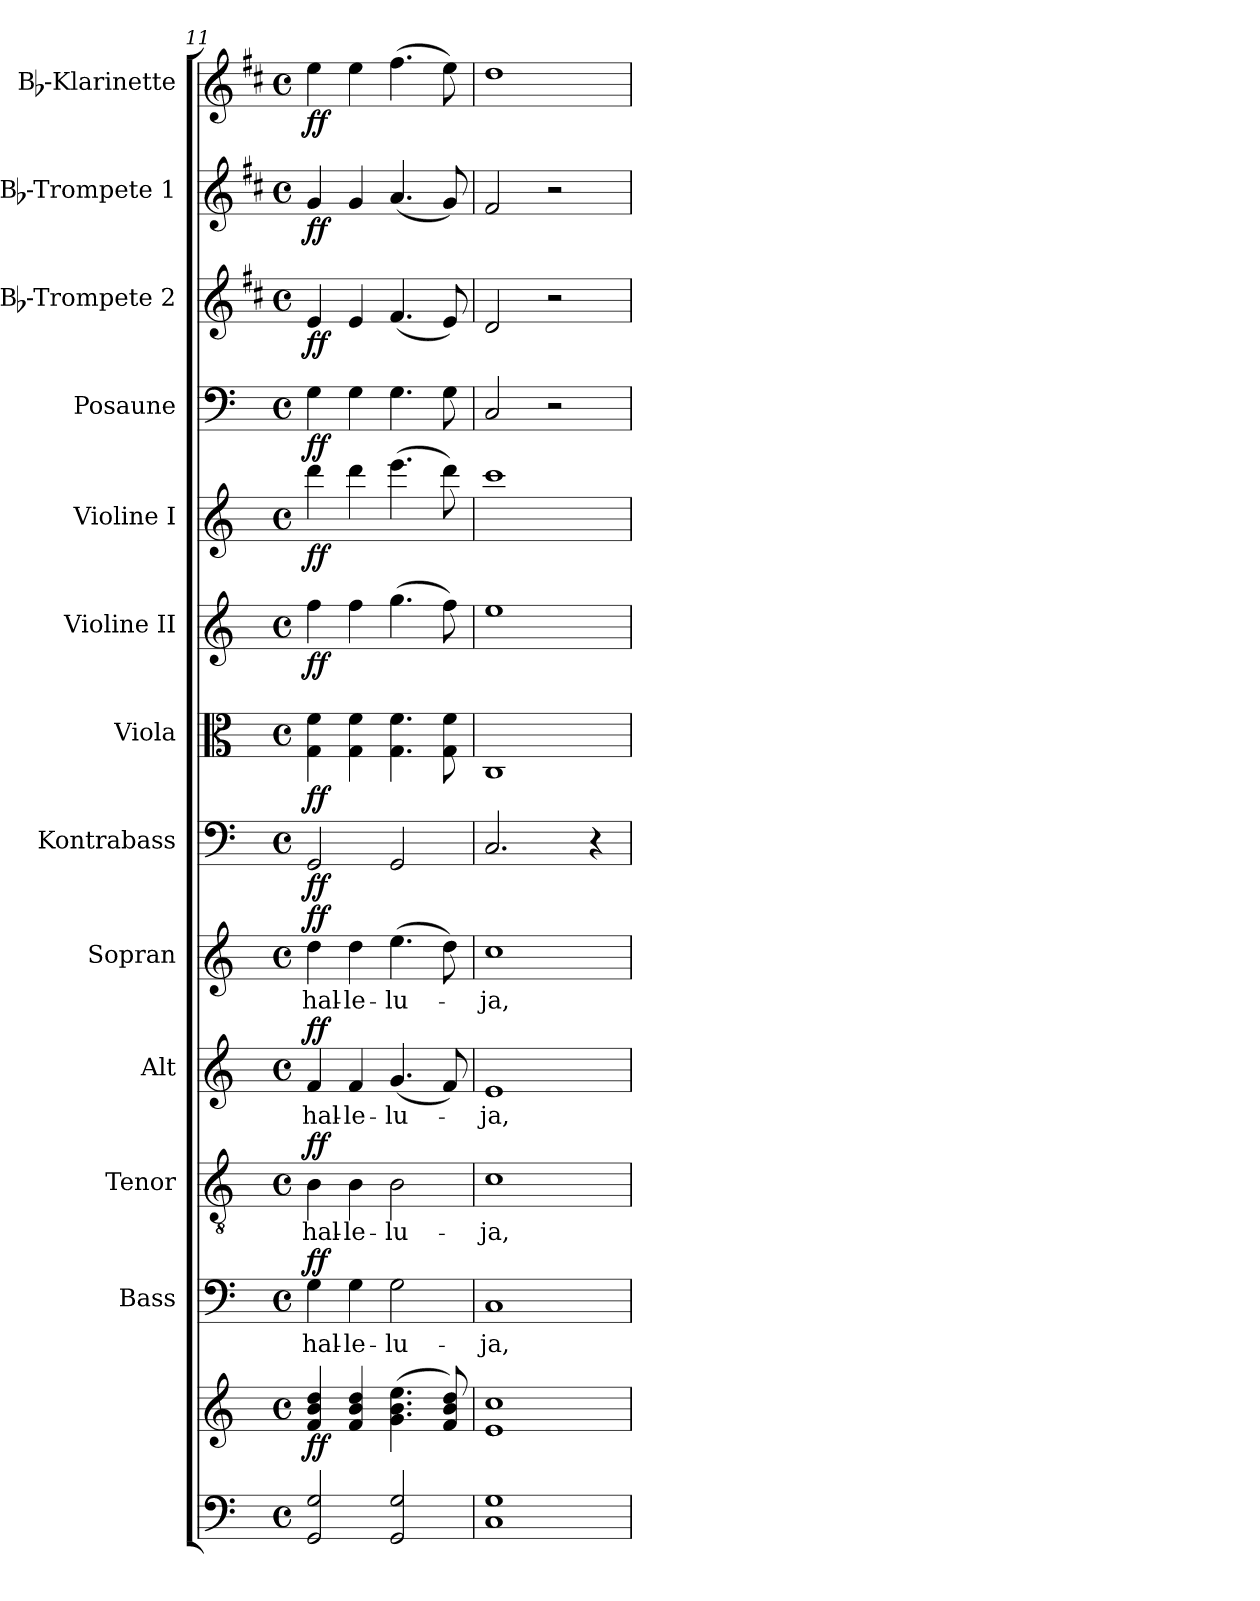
**kern	**kern	**dynam	**kern	**text	**dynam	**kern	**text	**dynam	**kern	**text	**dynam	**kern	**text	**dynam	**kern	**dynam	**kern	**dynam	**kern	**dynam	**kern	**dynam	**kern	**dynam	**kern	**dynam	**kern	**dynam	**kern	**dynam
*part13	*part13	*part13	*part12	*part12	*part12	*part11	*part11	*part11	*part10	*part10	*part10	*part9	*part9	*part9	*part8	*part8	*part7	*part7	*part6	*part6	*part5	*part5	*part4	*part4	*part3	*part3	*part2	*part2	*part1	*part1
*staff14	*staff13	*staff13/14	*staff12	*staff12	*staff12	*staff11	*staff11	*staff11	*staff10	*staff10	*staff10	*staff9	*staff9	*staff9	*staff8	*staff8	*staff7	*staff7	*staff6	*staff6	*staff5	*staff5	*staff4	*staff4	*staff3	*staff3	*staff2	*staff2	*staff1	*staff1
*	*	*	*I"Bass	*	*	*I"Tenor	*	*	*I"Alt	*	*	*I"Sopran	*	*	*I"Kontrabass	*	*I"Viola	*	*I"Violine II	*	*I"Violine I	*	*I"Posaune	*	*I"Bb-Trompete 2	*	*I"Bb-Trompete 1	*	*I"Bb-Klarinette	*
*	*	*	*I'B.	*	*	*I'T.	*	*	*I'A.	*	*	*I'S.	*	*	*I'Kb.	*	*I'Vla.	*	*I'Vl. II	*	*I'Vl. I	*	*I'Pos.	*	*I'Bb Trp. 2	*	*I'Bb Trp. 1	*	*I'Bb Kl.	*
*clefF4	*clefG2	*	*clefF4	*	*	*clefGv2	*	*	*clefG2	*	*	*clefG2	*	*	*clefF4	*	*clefC3	*	*clefG2	*	*clefG2	*	*clefF4	*	*clefG2	*	*clefG2	*	*clefG2	*
*	*	*	*	*	*	*	*	*	*	*	*	*	*	*	*ITrd7c12	*	*	*	*	*	*	*	*	*	*ITrd1c2	*	*ITrd1c2	*	*ITrd1c2	*
*k[]	*k[]	*	*k[]	*	*	*k[]	*	*	*k[]	*	*	*k[]	*	*	*k[]	*	*k[]	*	*k[]	*	*k[]	*	*k[]	*	*k[]	*	*k[]	*	*k[]	*
*C:	*C:	*	*C:	*	*	*C:	*	*	*C:	*	*	*C:	*	*	*C:	*	*C:	*	*C:	*	*C:	*	*C:	*	*C:	*	*C:	*	*C:	*
*M4/4	*M4/4	*	*M4/4	*	*	*M4/4	*	*	*M4/4	*	*	*M4/4	*	*	*M4/4	*	*M4/4	*	*M4/4	*	*M4/4	*	*M4/4	*	*M4/4	*	*M4/4	*	*M4/4	*
*met(c)	*met(c)	*	*met(c)	*	*	*met(c)	*	*	*met(c)	*	*	*met(c)	*	*	*met(c)	*	*met(c)	*	*met(c)	*	*met(c)	*	*met(c)	*	*met(c)	*	*met(c)	*	*met(c)	*
=11	=11	=11	=11	=11	=11	=11	=11	=11	=11	=11	=11	=11	=11	=11	=11	=11	=11	=11	=11	=11	=11	=11	=11	=11	=11	=11	=11	=11	=11	=11
!	!	!LO:DY:b	!	!LO:LY:b	!LO:DY:a	!	!LO:LY:b	!LO:DY:a	!	!LO:LY:b	!LO:DY:a	!	!LO:LY:b	!LO:DY:a	!	!LO:DY:b	!	!LO:DY:b	!	!LO:DY:b	!	!LO:DY:b	!	!LO:DY:b	!	!LO:DY:b	!	!LO:DY:b	!	!LO:DY:b
2GG/ 2G/	4f/ 4b/ 4dd/	ff	4G\	hal-	ff	4B\	hal-	ff	4f/	hal-	ff	4dd\	hal-	ff	2GGG/	ff	4G\ 4f\	ff	4ff\	ff	4ddd\	ff	4G\	ff	4d/	ff	4f/	ff	4dd\	ff
!	!	!	!	!LO:LY:b	!	!	!LO:LY:b	!	!	!LO:LY:b	!	!	!LO:LY:b	!	!	!	!	!	!	!	!	!	!	!	!	!	!	!	!	!
.	4f/ 4b/ 4dd/	.	4G\	-le-	.	4B\	-le-	.	4f/	-le-	.	4dd\	-le-	.	.	.	4G\ 4f\	.	4ff\	.	4ddd\	.	4G\	.	4d/	.	4f/	.	4dd\	.
!	!	!	!	!LO:LY:b	!	!	!LO:LY:b	!	!	!LO:LY:b	!	!	!LO:LY:b	!	!	!	!	!	!	!	!	!	!	!	!	!	!	!	!	!
2GG/ 2G/	(>4.g\ 4.b\ 4.ee\	.	2G\	-lu-	.	2B\	-lu-	.	(<4.g/	-lu-	.	(>4.ee\	-lu-	.	2GGG/	.	4.G\ 4.f\	.	(>4.gg\	.	(>4.eee\	.	4.G\	.	(<4.e/	.	(<4.g/	.	(>4.ee\	.
.	8f/ 8b/ 8dd/)	.	.	.	.	.	.	.	8f/)	.	.	8dd\)	.	.	.	.	8G\ 8f\	.	8ff\)	.	8ddd\)	.	8G\	.	8d/)	.	8f/)	.	8dd\)	.
=12	=12	=12	=12	=12	=12	=12	=12	=12	=12	=12	=12	=12	=12	=12	=12	=12	=12	=12	=12	=12	=12	=12	=12	=12	=12	=12	=12	=12	=12	=12
!	!	!	!	!LO:LY:b	!	!	!LO:LY:b	!	!	!LO:LY:b	!	!	!LO:LY:b	!	!	!	!	!	!	!	!	!	!	!	!	!	!	!	!	!
1C 1G	1e 1cc	.	1C	-ja,	.	1c	-ja,	.	1e	-ja,	.	1cc	-ja,	.	2.CC/	.	1C	.	1ee	.	1ccc	.	2C/	.	2c/	.	2e/	.	1cc	.
.	.	.	.	.	.	.	.	.	.	.	.	.	.	.	.	.	.	.	.	.	.	.	2r	.	2r	.	2r	.	.	.
.	.	.	.	.	.	.	.	.	.	.	.	.	.	.	4r	.	.	.	.	.	.	.	.	.	.	.	.	.	.	.
=	=	=	=	=	=	=	=	=	=	=	=	=	=	=	=	=	=	=	=	=	=	=	=	=	=	=	=	=	=	=
*-	*-	*-	*-	*-	*-	*-	*-	*-	*-	*-	*-	*-	*-	*-	*-	*-	*-	*-	*-	*-	*-	*-	*-	*-	*-	*-	*-	*-	*-	*-
